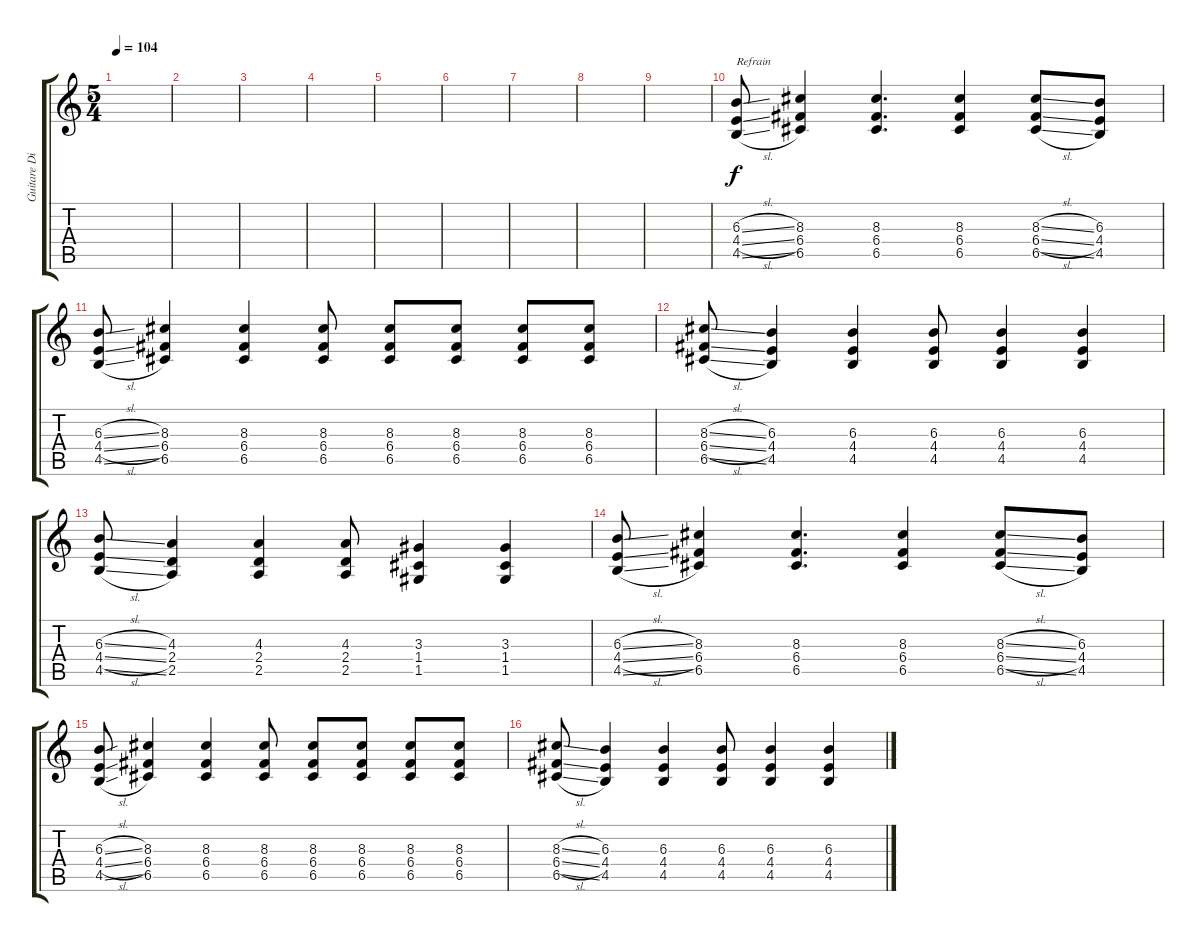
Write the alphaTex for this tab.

\track ("Guitare Disto" "Guitare Di") {instrument distortionguitar}
\staff {score tabs}
\tuning (D4 A3 F3 C3 G2 D2) {hide}
\ts (5 4)
\tempo 104
\clef g2
\ks c
|
|
|
|
|
|
|
|
|
(6.3{sl} 4.4{sl} 4.5{sl}).8{txt "Refrain"} (8.3 6.4 6.5).4 (8.3 6.4 6.5).4{d} (8.3 6.4 6.5).4 (8.3{sl} 6.4{sl} 6.5{sl}).8 (6.3 4.4 4.5).8 |
(6.3{sl} 4.4{sl} 4.5{sl}).8 (8.3 6.4 6.5).4 (8.3 6.4 6.5).4 (8.3 6.4 6.5).8 (8.3 6.4 6.5).8 (8.3 6.4 6.5).8 (8.3 6.4 6.5).8 (8.3 6.4 6.5).8 |
(8.3{sl} 6.4{sl} 6.5{sl}).8 (6.3 4.4 4.5).4 (6.3 4.4 4.5).4 (6.3 4.4 4.5).8 (6.3 4.4 4.5).4 (6.3 4.4 4.5).4 |
(6.3{sl} 4.4{sl} 4.5{sl}).8 (4.3 2.4 2.5).4 (4.3 2.4 2.5).4 (4.3 2.4 2.5).8 (3.3 1.4 1.5).4 (3.3 1.4 1.5).4 |
(6.3{sl} 4.4{sl} 4.5{sl}).8 (8.3 6.4 6.5).4 (8.3 6.4 6.5).4{d} (8.3 6.4 6.5).4 (8.3{sl} 6.4{sl} 6.5{sl}).8 (6.3 4.4 4.5).8 |
(6.3{sl} 4.4{sl} 4.5{sl}).8 (8.3 6.4 6.5).4 (8.3 6.4 6.5).4 (8.3 6.4 6.5).8 (8.3 6.4 6.5).8 (8.3 6.4 6.5).8 (8.3 6.4 6.5).8 (8.3 6.4 6.5).8 |
(8.3{sl} 6.4{sl} 6.5{sl}).8 (6.3 4.4 4.5).4 (6.3 4.4 4.5).4 (6.3 4.4 4.5).8 (6.3 4.4 4.5).4 (6.3 4.4 4.5).4
